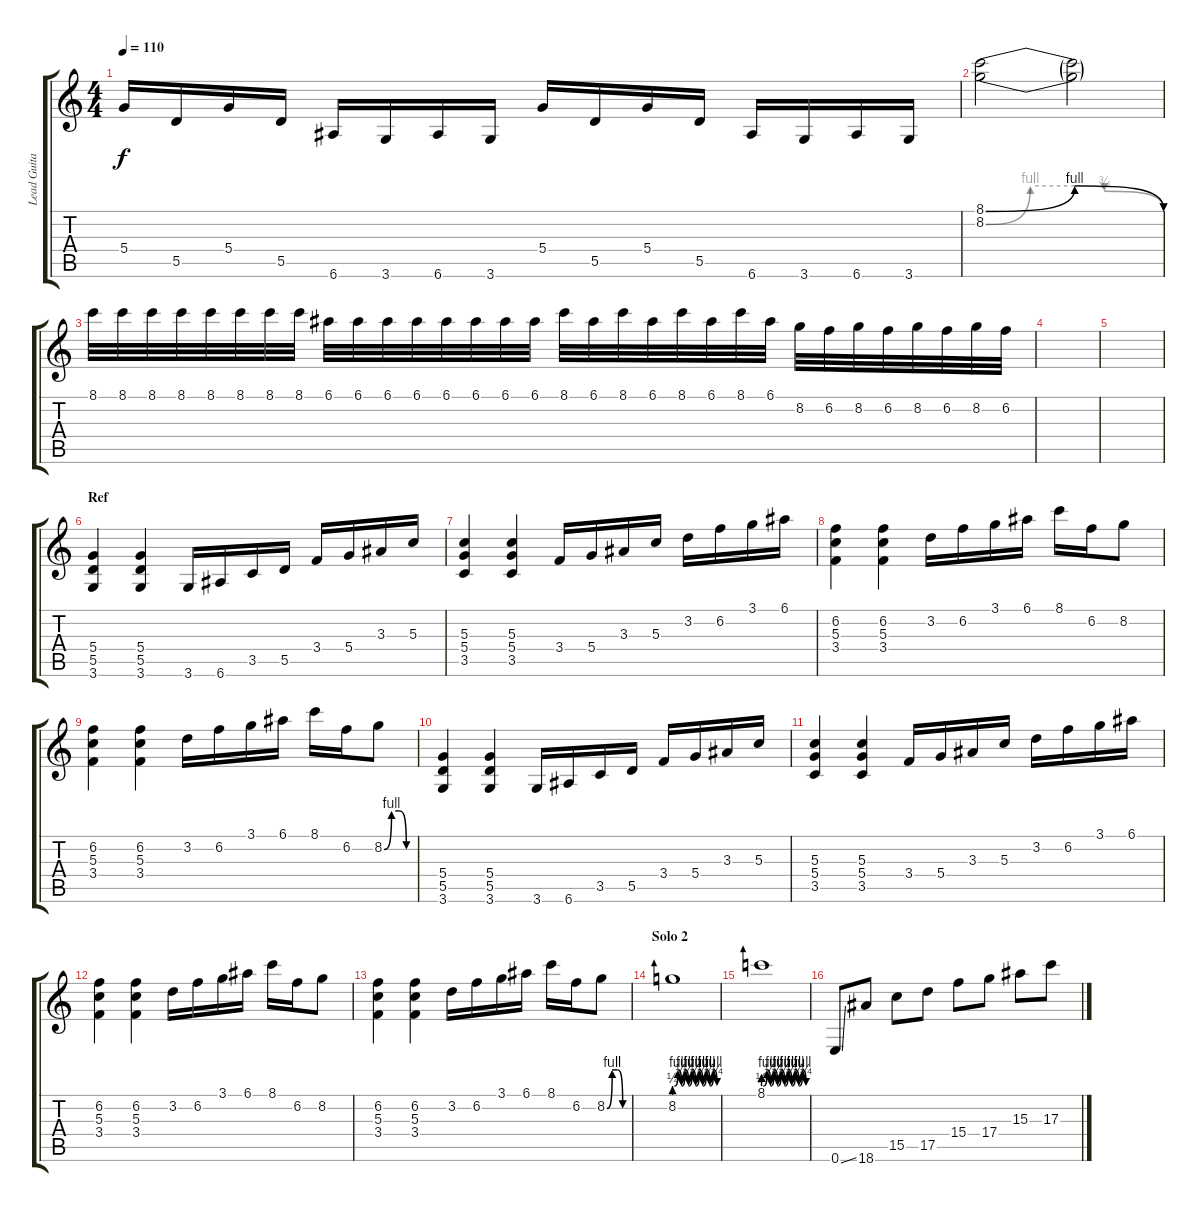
\track ("Lead Guitar" "Lead Guita") {instrument overdrivenguitar}
\staff {score tabs}
\tuning (E4 B3 G3 D3 A2 E2) {hide}
\ts (4 4)
\tempo 110
\clef g2
\ks c
5.4.16{dy f} 5.5.16 5.4.16 5.5.16 6.6.16 3.6.16 6.6.16 3.6.16 5.4.16 5.5.16 5.4.16 5.5.16 6.6.16 3.6.16 6.6.16 3.6.16 |
(8.1{be (bendrelease 0 0 15 4 30 4 60 0)} 8.2{be (custom 0 0 15 4 30 4 40 3 60 0)}).2 (8.1{t} 8.2{t}).2 |
8.1.32 8.1.32 8.1.32 8.1.32 8.1.32 8.1.32 8.1.32 8.1.32 6.1.32 6.1.32 6.1.32 6.1.32 6.1.32 6.1.32 6.1.32 6.1.32 8.1.32 6.1.32 8.1.32 6.1.32 8.1.32 6.1.32 8.1.32 6.1.32 8.2.32 6.2.32 8.2.32 6.2.32 8.2.32 6.2.32 8.2.32 6.2.32 |
|
|
\section ("" "Ref")
(5.4 5.5 3.6).4 (5.4 5.5 3.6).4 3.6.16 6.6.16 3.5.16 5.5.16 3.4.16 5.4.16 3.3.16 5.3.16 |
(5.3 5.4 3.5).4 (5.3 5.4 3.5).4 3.4.16 5.4.16 3.3.16 5.3.16 3.2.16 6.2.16 3.1.16 6.1.16 |
(6.2 5.3 3.4).4 (6.2 5.3 3.4).4 3.2.16 6.2.16 3.1.16 6.1.16 8.1.16 6.2.16 8.2.8 |
(6.2 5.3 3.4).4 (6.2 5.3 3.4).4 3.2.16 6.2.16 3.1.16 6.1.16 8.1.16 6.2.16 8.2{be (custom 0 0 15 4 30 4 45 0 60 0)}.8 |
(5.4 5.5 3.6).4 (5.4 5.5 3.6).4 3.6.16 6.6.16 3.5.16 5.5.16 3.4.16 5.4.16 3.3.16 5.3.16 |
(5.3 5.4 3.5).4 (5.3 5.4 3.5).4 3.4.16 5.4.16 3.3.16 5.3.16 3.2.16 6.2.16 3.1.16 6.1.16 |
(6.2 5.3 3.4).4 (6.2 5.3 3.4).4 3.2.16 6.2.16 3.1.16 6.1.16 8.1.16 6.2.16 8.2.8 |
(6.2 5.3 3.4).4 (6.2 5.3 3.4).4 3.2.16 6.2.16 3.1.16 6.1.16 8.1.16 6.2.16 8.2{be (custom 0 0 15 4 30 4 45 0 60 0)}.8 |
\section ("" "Solo 2")
8.2{be (custom 0 1 5 4 10 1 15 4 20 1 25 4 30 1 35 4 40 1 45 4 50 1 55 4 60 1)}.1 |
8.1{be (custom 0 1 5 4 10 1 15 4 20 1 25 4 30 1 35 4 40 1 45 4 50 1 55 4 60 1)}.1 |
0.6{ss}.8 18.6.8 15.5.8 17.5.8 15.4.8 17.4.8 15.3.8 17.3.8
